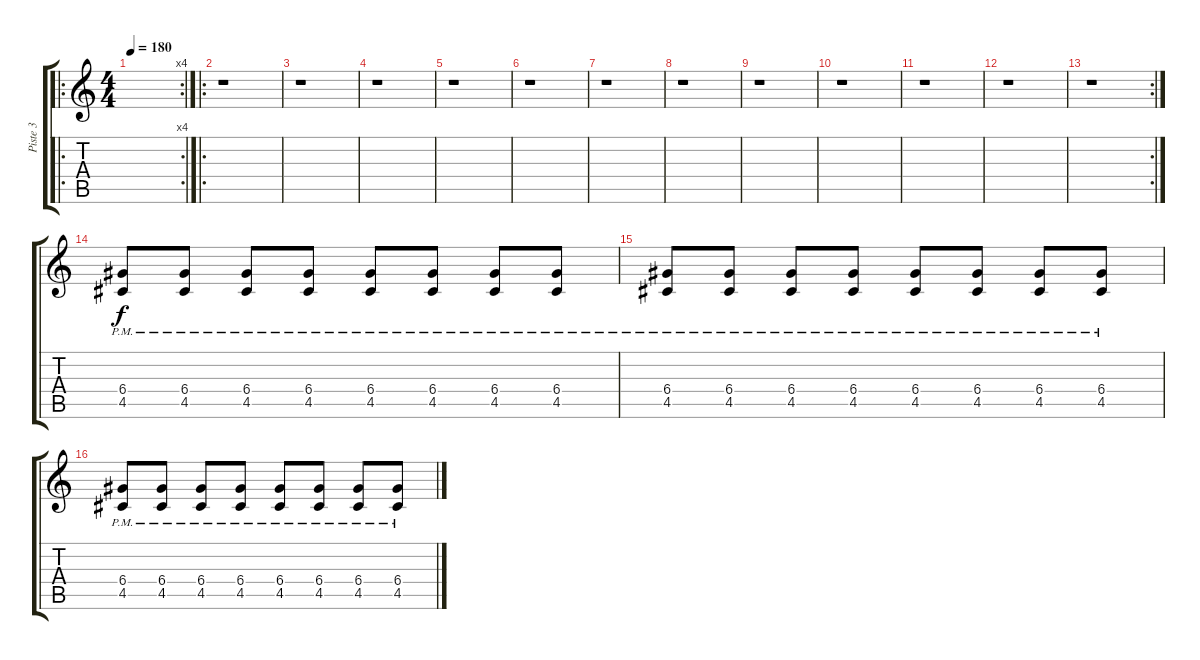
\track ("Piste 3" "Piste 3") {instrument distortionguitar}
\staff {score tabs}
\tuning (E4 B3 G3 D3 A2 E2) {hide}
\ro
\rc 4
\ts (4 4)
\tempo 180
\clef g2
\ks c
|
\ro
r.1 |
r.1 |
r.1 |
r.1 |
r.1 |
r.1 |
r.1 |
r.1 |
r.1 |
r.1 |
r.1 |
\rc 2
r.1 |
(6.4{pm} 4.5{pm}).8 (6.4{pm} 4.5{pm}).8 (6.4{pm} 4.5{pm}).8 (6.4{pm} 4.5{pm}).8 (6.4{pm} 4.5{pm}).8 (6.4{pm} 4.5{pm}).8 (6.4{pm} 4.5{pm}).8 (6.4{pm} 4.5{pm}).8 |
(6.4{pm} 4.5{pm}).8 (6.4{pm} 4.5{pm}).8 (6.4{pm} 4.5{pm}).8 (6.4{pm} 4.5{pm}).8 (6.4{pm} 4.5{pm}).8 (6.4{pm} 4.5{pm}).8 (6.4{pm} 4.5{pm}).8 (6.4{pm} 4.5{pm}).8 |
(6.4{pm} 4.5{pm}).8 (6.4{pm} 4.5{pm}).8 (6.4{pm} 4.5{pm}).8 (6.4{pm} 4.5{pm}).8 (6.4{pm} 4.5{pm}).8 (6.4{pm} 4.5{pm}).8 (6.4{pm} 4.5{pm}).8 (6.4{pm} 4.5{pm}).8
